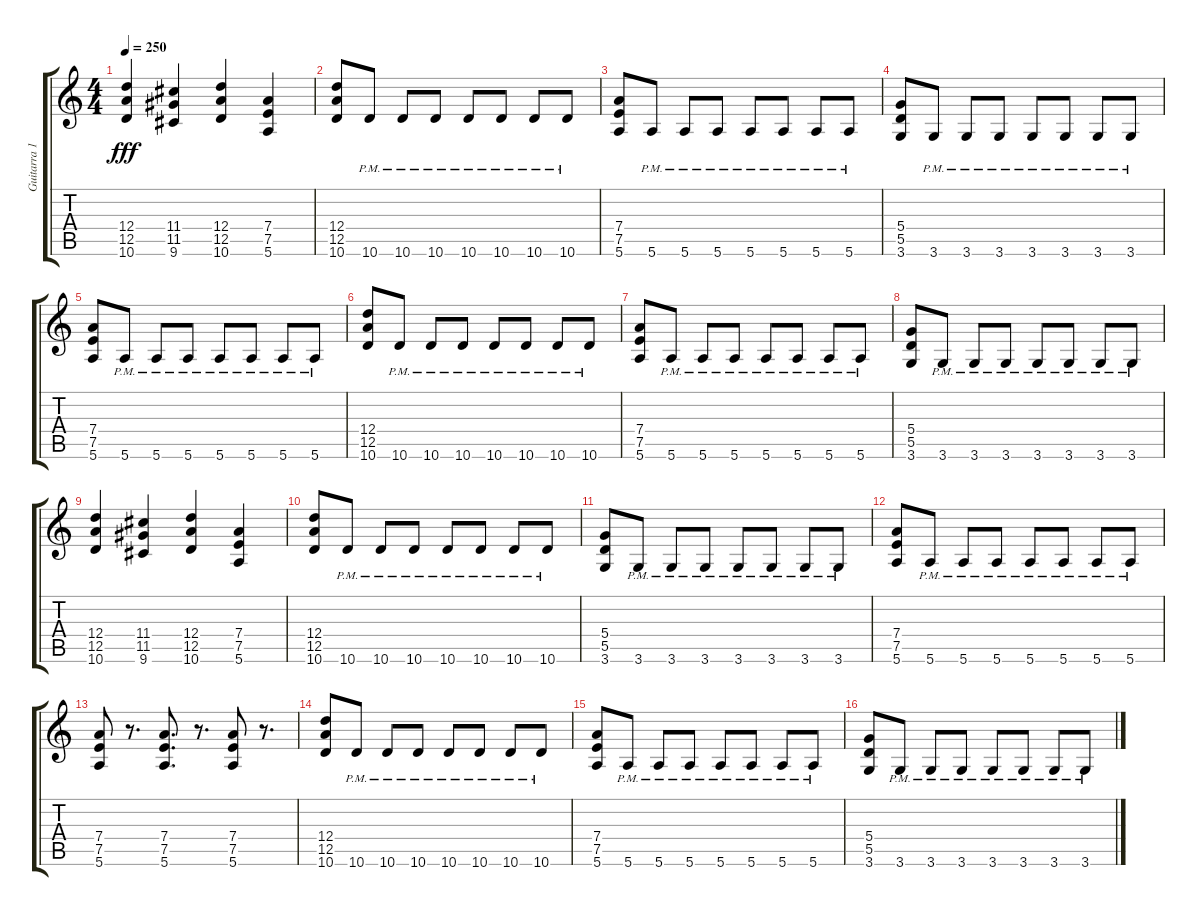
\track ("Guitarra 1" "Guitarra 1") {instrument distortionguitar}
\staff {score tabs}
\tuning (E4 B3 G3 D3 A2 E2) {hide}
\ts (4 4)
\tempo 250
\clef g2
\ks c
(12.4 12.5 10.6).4{dy fff} (11.4 11.5 9.6).4 (12.4 12.5 10.6).4 (7.4 7.5 5.6).4 |
(12.4 12.5 10.6).8 10.6{pm}.8 10.6{pm}.8 10.6{pm}.8 10.6{pm}.8 10.6{pm}.8 10.6{pm}.8 10.6{pm}.8 |
(7.4 7.5 5.6).8 5.6{pm}.8 5.6{pm}.8 5.6{pm}.8 5.6{pm}.8 5.6{pm}.8 5.6{pm}.8 5.6{pm}.8 |
(5.4 5.5 3.6).8 3.6{pm}.8 3.6{pm}.8 3.6{pm}.8 3.6{pm}.8 3.6{pm}.8 3.6{pm}.8 3.6{pm}.8 |
(7.4 7.5 5.6).8 5.6{pm}.8 5.6{pm}.8 5.6{pm}.8 5.6{pm}.8 5.6{pm}.8 5.6{pm}.8 5.6{pm}.8 |
(12.4 12.5 10.6).8 10.6{pm}.8 10.6{pm}.8 10.6{pm}.8 10.6{pm}.8 10.6{pm}.8 10.6{pm}.8 10.6{pm}.8 |
(7.4 7.5 5.6).8 5.6{pm}.8 5.6{pm}.8 5.6{pm}.8 5.6{pm}.8 5.6{pm}.8 5.6{pm}.8 5.6{pm}.8 |
(5.4 5.5 3.6).8 3.6{pm}.8 3.6{pm}.8 3.6{pm}.8 3.6{pm}.8 3.6{pm}.8 3.6{pm}.8 3.6{pm}.8 |
(12.4 12.5 10.6).4 (11.4 11.5 9.6).4 (12.4 12.5 10.6).4 (7.4 7.5 5.6).4 |
(12.4 12.5 10.6).8 10.6{pm}.8 10.6{pm}.8 10.6{pm}.8 10.6{pm}.8 10.6{pm}.8 10.6{pm}.8 10.6{pm}.8 |
(5.4 5.5 3.6).8 3.6{pm}.8 3.6{pm}.8 3.6{pm}.8 3.6{pm}.8 3.6{pm}.8 3.6{pm}.8 3.6{pm}.8 |
(7.4 7.5 5.6).8 5.6{pm}.8 5.6{pm}.8 5.6{pm}.8 5.6{pm}.8 5.6{pm}.8 5.6{pm}.8 5.6{pm}.8 |
(7.4 7.5 5.6).8 r.8{d} (7.4 7.5 5.6).8{d} r.8{d} (7.4 7.5 5.6).8 r.8{d} |
(12.4 12.5 10.6).8 10.6{pm}.8 10.6{pm}.8 10.6{pm}.8 10.6{pm}.8 10.6{pm}.8 10.6{pm}.8 10.6{pm}.8 |
(7.4 7.5 5.6).8 5.6{pm}.8 5.6{pm}.8 5.6{pm}.8 5.6{pm}.8 5.6{pm}.8 5.6{pm}.8 5.6{pm}.8 |
(5.4 5.5 3.6).8 3.6{pm}.8 3.6{pm}.8 3.6{pm}.8 3.6{pm}.8 3.6{pm}.8 3.6{pm}.8 3.6{pm}.8
